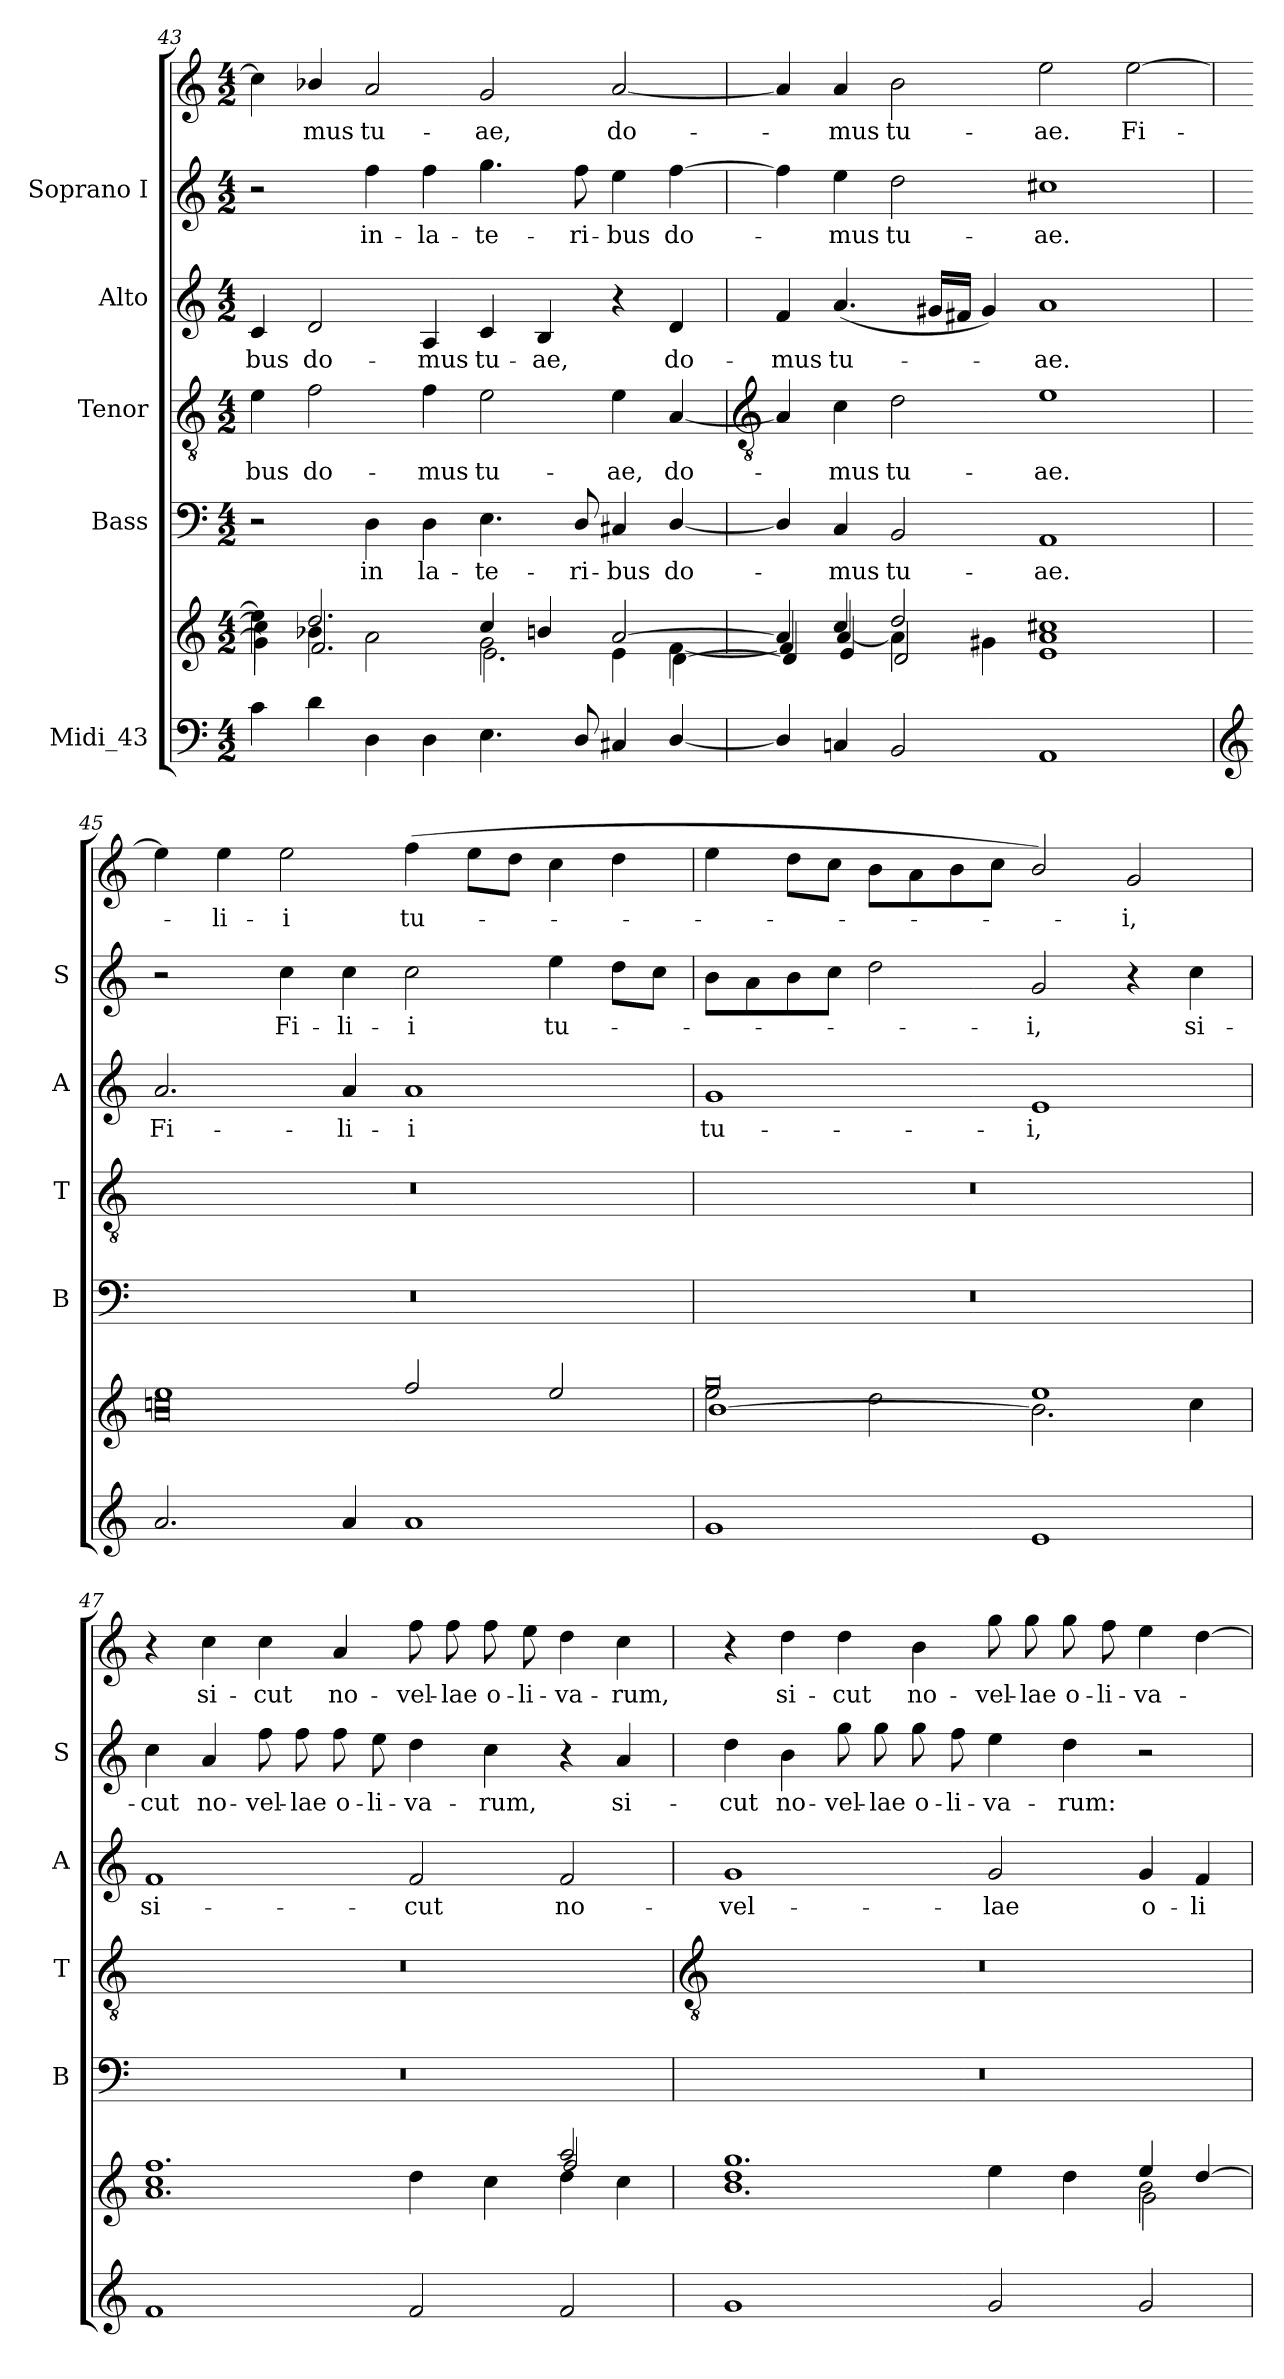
**kern	**kern	**kern	**text	**kern	**text	**kern	**text	**kern	**text	**kern	**text
*part5	*part5	*part4	*part4	*part3	*part3	*part2	*part2	*part1	*part1	*part1	*part1
*staff7	*staff6	*staff5	*staff5	*staff4	*staff4	*staff3	*staff3	*staff2	*staff2	*staff1	*staff1
*I"Midi_43	*	*I"Bass	*	*I"Tenor	*	*I"Alto	*	*I"Soprano I	*	*	*
*	*	*I'B	*	*I'T	*	*I'A	*	*I'S	*	*	*
*clefF4	*clefG2	*clefF4	*	*clefGv2	*	*clefG2	*	*clefG2	*	*clefG2	*
*k[]	*k[]	*k[]	*	*k[]	*	*k[]	*	*k[]	*	*k[]	*
*C:	*C:	*C:	*	*C:	*	*C:	*	*C:	*	*C:	*
*M4/2	*M4/2	*M4/2	*	*M4/2	*	*M4/2	*	*M4/2	*	*M4/2	*
=43	=43	=43	=43	=43	=43	=43	=43	=43	=43	=43	=43
*	*^	*	*	*	*	*	*	*	*	*	*
*	*	*^	*	*	*	*	*	*	*	*	*	*
!	!	!	!	!	!	!	!LO:LY:b	!	!LO:LY:b	!	!	!	!
4c	4ee\]	4cc\]	4g\]	2r	.	4e	-bus	4c	-bus	2r	.	4cc]	.
!	!	!	!	!	!	!	!LO:LY:b	!	!LO:LY:b	!	!	!	!LO:LY:b
4d	2.dd/	4b-X\	2.f/	.	.	2f	do-	2d	do-	.	.	4b-X/	mus
!	!	!	!	!	!LO:LY:b	!	!	!	!	!	!LO:LY:b	!	!LO:LY:b
4D	.	2a\	.	4D	in	.	.	.	.	4ff	in-	2a	tu-
!	!	!	!	!	!LO:LY:b	!	!LO:LY:b	!	!LO:LY:b	!	!LO:LY:b	!	!
4D	.	.	.	4D	la-	4f	-mus	4A	-mus	4ff	-la-	.	.
!	!	!	!	!	!LO:LY:b	!	!LO:LY:b	!	!LO:LY:b	!	!LO:LY:b	!	!LO:LY:b
4.E	4cc/	2g\	2.e\	4.E	-te-	2e	tu-	4c	tu-	4.gg	-te-	2g	-ae,
!	!	!	!	!	!	!	!	!	!LO:LY:b	!	!	!	!
.	4bn/	.	.	.	.	.	.	4B	-ae,	.	.	.	.
!	!	!	!	!	!LO:LY:b	!	!	!	!	!	!LO:LY:b	!	!
8D/	.	.	.	8D/	-ri-	.	.	.	.	8ff	-ri-	.	.
!	!	!	!	!	!LO:LY:b	!	!LO:LY:b	!	!	!	!LO:LY:b	!	!LO:LY:b
4C#X	[2a/	4e\	.	4C#X	-bus	4e	-ae,	4r	.	4ee	-bus	[2a	do-
!	!	!	!	!	!LO:LY:b	!	!LO:LY:b	!	!LO:LY:b	!	!LO:LY:b	!	!
[4D/	.	[4f\	[4d\	[4D/	do-	[4A	do-	4d	do-	[4ff	do-	.	.
!!LO:LB:g=z
=44	=44	=44	=44	=44	=44	=44	=44	=44	=44	=44	=44	=44	=44
*	*	*	*	*	*	*clefGv2	*	*	*	*	*	*	*
!	!	!	!	!	!	!	!	!	!LO:LY:b	!	!	!	!
4D/]	4a/]	4f/]	4d/]	4D/]	.	4A]	.	4f	-mus	4ff]	.	4a]	.
!	!	!	!	!	!LO:LY:b	!	!LO:LY:b	!	!LO:LY:b	!	!LO:LY:b	!	!LO:LY:b
4Cn	4cc/	[4a/	4e/	4C	mus	4c	mus	(<4.a	tu-	4ee	mus	4a	mus
!	!	!	!	!	!LO:LY:b	!	!LO:LY:b	!	!	!	!LO:LY:b	!	!LO:LY:b
2BB	2dd/	4a\]	2d/	2BB	tu-	2d	tu-	.	.	2dd	tu-	2b	tu-
.	.	.	.	.	.	.	.	16g#XLL	.	.	.	.	.
.	.	.	.	.	.	.	.	16f#XJJ	.	.	.	.	.
.	.	4g#X\	.	.	.	.	.	4g#)	.	.	.	.	.
!	!	!	!	!	!LO:LY:b	!	!LO:LY:b	!	!LO:LY:b	!	!LO:LY:b	!	!LO:LY:b
1AA	1cc#X/	1a\	1e\	1AA	-ae.	1e	-ae.	1a	ae.	1cc#X	-ae.	2ee	-ae.
!	!	!	!	!	!	!	!	!	!	!	!	!	!LO:LY:b
.	.	.	.	.	.	.	.	.	.	.	.	[2ee	Fi-
=45	=45	=45	=45	=45	=45	=45	=45	=45	=45	=45	=45	=45	=45
*clefG2	*	*	*	*	*	*	*	*	*	*	*	*	*
!	!	!	!	!	!	!	!	!	!LO:LY:b	!	!	!	!
2.a	1ee/	0ccn\	0a\	0r	.	0r	.	2.a	Fi-	2r	.	4ee]	.
!	!	!	!	!	!	!	!	!	!	!	!	!	!LO:LY:b
.	.	.	.	.	.	.	.	.	.	.	.	4ee	li-
!	!	!	!	!	!	!	!	!	!	!	!LO:LY:b	!	!LO:LY:b
.	.	.	.	.	.	.	.	.	.	4cc	Fi-	2ee	-i
!	!	!	!	!	!	!	!	!	!LO:LY:b	!	!LO:LY:b	!	!
4a	.	.	.	.	.	.	.	4a	-li-	4cc	-li-	.	.
!	!	!	!	!	!	!	!	!	!LO:LY:b	!	!LO:LY:b	!	!LO:LY:b
1a	2ff/	.	.	.	.	.	.	1a	-i	2cc	-i	(>4ff	tu-
.	.	.	.	.	.	.	.	.	.	.	.	8eeL	.
.	.	.	.	.	.	.	.	.	.	.	.	8ddJ	.
!	!	!	!	!	!	!	!	!	!	!	!LO:LY:b	!	!
.	2ee/	.	.	.	.	.	.	.	.	4ee	tu-	4cc	.
.	.	.	.	.	.	.	.	.	.	8ddL	.	4dd	.
.	.	.	.	.	.	.	.	.	.	8ccJ	.	.	.
=46	=46	=46	=46	=46	=46	=46	=46	=46	=46	=46	=46	=46	=46
!	!	!	!	!	!	!	!	!	!LO:LY:b	!	!	!	!
1g	0gg/	2ee\	[1b\	0r	.	0r	.	1g	tu-	8bL	.	4ee	.
.	.	.	.	.	.	.	.	.	.	8a	.	.	.
.	.	.	.	.	.	.	.	.	.	8b	.	8ddL	.
.	.	.	.	.	.	.	.	.	.	8ccJ	.	8ccJ	.
.	.	2dd\	.	.	.	.	.	.	.	2dd	.	8bL	.
.	.	.	.	.	.	.	.	.	.	.	.	8a	.
.	.	.	.	.	.	.	.	.	.	.	.	8b	.
.	.	.	.	.	.	.	.	.	.	.	.	8ccJ	.
!	!	!	!	!	!	!	!	!	!LO:LY:b	!	!LO:LY:b	!	!
1e	.	1ee\	2.b\]	.	.	.	.	1e	-i,	2g	i,	2b/)	.
!	!	!	!	!	!	!	!	!	!	!	!	!	!LO:LY:b
.	.	.	.	.	.	.	.	.	.	4r	.	2g	i,
!	!	!	!	!	!	!	!	!	!	!	!LO:LY:b	!	!
.	.	.	4cc\	.	.	.	.	.	.	4cc	si-	.	.
=47	=47	=47	=47	=47	=47	=47	=47	=47	=47	=47	=47	=47	=47
!	!	!	!	!	!	!	!	!	!LO:LY:b	!	!LO:LY:b	!	!
1f	1.ff/	1cc\	1.a\	0r	.	0r	.	1f	si-	4cc	cut	4r	.
!	!	!	!	!	!	!	!	!	!	!	!LO:LY:b	!	!LO:LY:b
.	.	.	.	.	.	.	.	.	.	4a	no-	4cc	-si-
!	!	!	!	!	!	!	!	!	!	!	!LO:LY:b	!	!LO:LY:b
.	.	.	.	.	.	.	.	.	.	8ff	-vel-	4cc	-cut
!	!	!	!	!	!	!	!	!	!	!	!LO:LY:b	!	!
.	.	.	.	.	.	.	.	.	.	8ff	-lae	.	.
!	!	!	!	!	!	!	!	!	!	!	!LO:LY:b	!	!LO:LY:b
.	.	.	.	.	.	.	.	.	.	8ff	o-	4a	no-
!	!	!	!	!	!	!	!	!	!	!	!LO:LY:b	!	!
.	.	.	.	.	.	.	.	.	.	8ee	-li-	.	.
!	!	!	!	!	!	!	!	!	!LO:LY:b	!	!LO:LY:b	!	!LO:LY:b
2f	.	4dd\	.	.	.	.	.	2f	-cut	4dd	-va-	8ff	-vel-
!	!	!	!	!	!	!	!	!	!	!	!	!	!LO:LY:b
.	.	.	.	.	.	.	.	.	.	.	.	8ff	-lae
!	!	!	!	!	!	!	!	!	!	!	!LO:LY:b	!	!LO:LY:b
.	.	4cc\	.	.	.	.	.	.	.	4cc	-rum,	8ff	o-
!	!	!	!	!	!	!	!	!	!	!	!	!	!LO:LY:b
.	.	.	.	.	.	.	.	.	.	.	.	8ee	-li-
!	!	!	!	!	!	!	!	!	!LO:LY:b	!	!	!	!LO:LY:b
2f	2aa/	2ff/	4dd\	.	.	.	.	2f	no-	4r	.	4dd	-va-
!	!	!	!	!	!	!	!	!	!	!	!LO:LY:b	!	!LO:LY:b
.	.	.	4cc\	.	.	.	.	.	.	4a	si-	4cc	-rum,
!!LO:LB:g=z
=48	=48	=48	=48	=48	=48	=48	=48	=48	=48	=48	=48	=48	=48
*	*	*	*	*	*	*clefGv2	*	*	*	*	*	*	*
!	!	!	!	!	!	!	!	!	!LO:LY:b	!	!LO:LY:b	!	!
1g	1.gg/	1dd\	1.b\	0r	.	0r	.	1g	-vel-	4dd	cut	4r	.
!	!	!	!	!	!	!	!	!	!	!	!LO:LY:b	!	!LO:LY:b
.	.	.	.	.	.	.	.	.	.	4b	no-	4dd	-si-
!	!	!	!	!	!	!	!	!	!	!	!LO:LY:b	!	!LO:LY:b
.	.	.	.	.	.	.	.	.	.	8gg	-vel-	4dd	-cut
!	!	!	!	!	!	!	!	!	!	!	!LO:LY:b	!	!
.	.	.	.	.	.	.	.	.	.	8gg	-lae	.	.
!	!	!	!	!	!	!	!	!	!	!	!LO:LY:b	!	!LO:LY:b
.	.	.	.	.	.	.	.	.	.	8gg	o-	4b	no-
!	!	!	!	!	!	!	!	!	!	!	!LO:LY:b	!	!
.	.	.	.	.	.	.	.	.	.	8ff	-li-	.	.
!	!	!	!	!	!	!	!	!	!LO:LY:b	!	!LO:LY:b	!	!LO:LY:b
2g	.	4ee\	.	.	.	.	.	2g	-lae	4ee	-va-	8gg	-vel-
!	!	!	!	!	!	!	!	!	!	!	!	!	!LO:LY:b
.	.	.	.	.	.	.	.	.	.	.	.	8gg	-lae
!	!	!	!	!	!	!	!	!	!	!	!LO:LY:b	!	!LO:LY:b
.	.	4dd\	.	.	.	.	.	.	.	4dd	-rum:	8gg	o-
!	!	!	!	!	!	!	!	!	!	!	!	!	!LO:LY:b
.	.	.	.	.	.	.	.	.	.	.	.	8ff	-li-
!	!	!	!	!	!	!	!	!	!LO:LY:b	!	!	!	!LO:LY:b
2g	4ee/	2b\	2g\	.	.	.	.	4g	o-	2r	.	4ee	-va-
!	!	!	!	!	!	!	!	!	!LO:LY:b	!	!	!	!
.	[4dd/	.	.	.	.	.	.	4f	-li-	.	.	[4dd	.
*	*v	*v	*v	*	*	*	*	*	*	*	*	*	*
=	=	=	=	=	=	=	=	=	=	=	=
*-	*-	*-	*-	*-	*-	*-	*-	*-	*-	*-	*-
